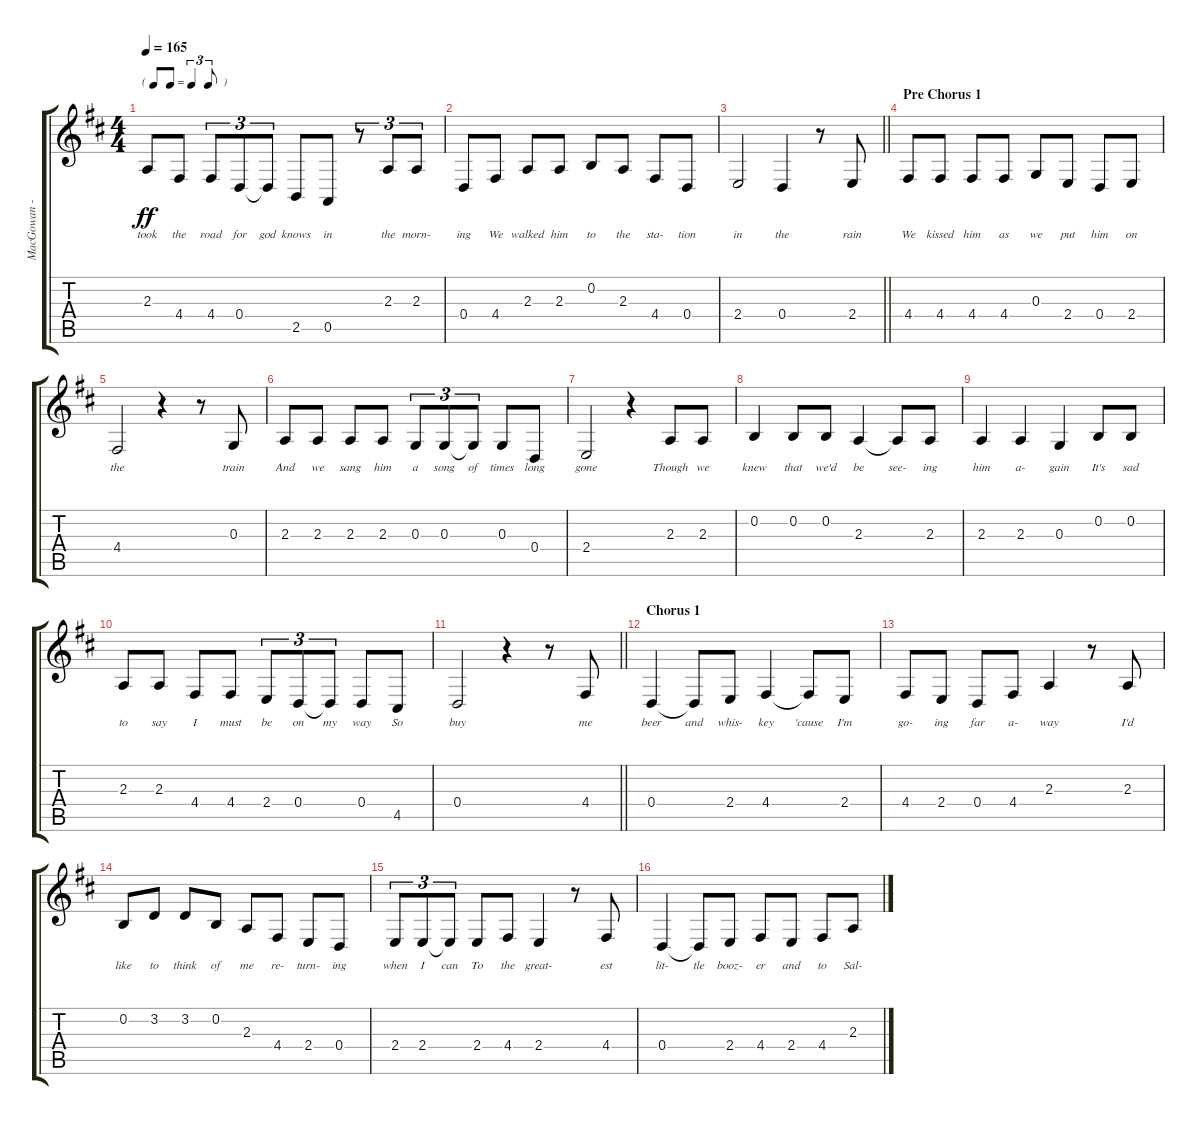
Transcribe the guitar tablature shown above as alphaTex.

\track ("MacGowan - Vocals" "MacGowan -") {instrument bassoon}
\staff {score tabs}
\tuning (E4 B3 G3 D3 A2 E2) {hide}
\ts (4 4)
\tf triplet8th
\tempo 165
\clef g2
\ks d
2.3.8{lyrics (0 "took") lyrics (1 "") lyrics (2 "") lyrics (3 "") lyrics (4 "") dy ff} 4.4.8{lyrics (0 "the") lyrics (1 "") lyrics (2 "") lyrics (3 "") lyrics (4 "")} 4.4.8{tu (3 2) lyrics (0 "road") lyrics (1 "") lyrics (2 "") lyrics (3 "") lyrics (4 "")} 0.4.8{tu (3 2) lyrics (0 "for") lyrics (1 "") lyrics (2 "") lyrics (3 "") lyrics (4 "")} 0.4{t}.8{tu (3 2) lyrics (0 "god") lyrics (1 "") lyrics (2 "") lyrics (3 "") lyrics (4 "")} 2.5.8{lyrics (0 "knows") lyrics (1 "") lyrics (2 "") lyrics (3 "") lyrics (4 "")} 0.5.8{lyrics (0 "in") lyrics (1 "") lyrics (2 "") lyrics (3 "") lyrics (4 "")} r.8{tu (3 2)} 2.3.8{tu (3 2) lyrics (0 "the") lyrics (1 "") lyrics (2 "") lyrics (3 "") lyrics (4 "")} 2.3.8{tu (3 2) lyrics (0 "morn-") lyrics (1 "") lyrics (2 "") lyrics (3 "") lyrics (4 "")} |
0.4.8{lyrics (0 "ing") lyrics (1 "") lyrics (2 "") lyrics (3 "") lyrics (4 "")} 4.4.8{lyrics (0 "We") lyrics (1 "") lyrics (2 "") lyrics (3 "") lyrics (4 "")} 2.3.8{lyrics (0 "walked") lyrics (1 "") lyrics (2 "") lyrics (3 "") lyrics (4 "")} 2.3.8{lyrics (0 "him") lyrics (1 "") lyrics (2 "") lyrics (3 "") lyrics (4 "")} 0.2.8{lyrics (0 "to") lyrics (1 "") lyrics (2 "") lyrics (3 "") lyrics (4 "")} 2.3.8{lyrics (0 "the") lyrics (1 "") lyrics (2 "") lyrics (3 "") lyrics (4 "")} 4.4.8{lyrics (0 "sta-") lyrics (1 "") lyrics (2 "") lyrics (3 "") lyrics (4 "")} 0.4.8{lyrics (0 "tion") lyrics (1 "") lyrics (2 "") lyrics (3 "") lyrics (4 "")} |
\barLineRight lightlight
2.4.2{lyrics (0 "in") lyrics (1 "") lyrics (2 "") lyrics (3 "") lyrics (4 "")} 0.4.4{lyrics (0 "the") lyrics (1 "") lyrics (2 "") lyrics (3 "") lyrics (4 "")} r.8 2.4.8{lyrics (0 "rain") lyrics (1 "") lyrics (2 "") lyrics (3 "") lyrics (4 "")} |
\section ("" "Pre Chorus 1")
4.4.8{lyrics (0 "We") lyrics (1 "") lyrics (2 "") lyrics (3 "") lyrics (4 "")} 4.4.8{lyrics (0 "kissed") lyrics (1 "") lyrics (2 "") lyrics (3 "") lyrics (4 "")} 4.4.8{lyrics (0 "him") lyrics (1 "") lyrics (2 "") lyrics (3 "") lyrics (4 "")} 4.4.8{lyrics (0 "as") lyrics (1 "") lyrics (2 "") lyrics (3 "") lyrics (4 "")} 0.3.8{lyrics (0 "we") lyrics (1 "") lyrics (2 "") lyrics (3 "") lyrics (4 "")} 2.4.8{lyrics (0 "put") lyrics (1 "") lyrics (2 "") lyrics (3 "") lyrics (4 "")} 0.4.8{lyrics (0 "him") lyrics (1 "") lyrics (2 "") lyrics (3 "") lyrics (4 "")} 2.4.8{lyrics (0 "on") lyrics (1 "") lyrics (2 "") lyrics (3 "") lyrics (4 "")} |
4.4.2{lyrics (0 "the") lyrics (1 "") lyrics (2 "") lyrics (3 "") lyrics (4 "")} r.4 r.8 0.3.8{lyrics (0 "train") lyrics (1 "") lyrics (2 "") lyrics (3 "") lyrics (4 "")} |
2.3.8{lyrics (0 "And") lyrics (1 "") lyrics (2 "") lyrics (3 "") lyrics (4 "")} 2.3.8{lyrics (0 "we") lyrics (1 "") lyrics (2 "") lyrics (3 "") lyrics (4 "")} 2.3.8{lyrics (0 "sang") lyrics (1 "") lyrics (2 "") lyrics (3 "") lyrics (4 "")} 2.3.8{lyrics (0 "him") lyrics (1 "") lyrics (2 "") lyrics (3 "") lyrics (4 "")} 0.3.8{tu (3 2) lyrics (0 "a") lyrics (1 "") lyrics (2 "") lyrics (3 "") lyrics (4 "")} 0.3.8{tu (3 2) lyrics (0 "song") lyrics (1 "") lyrics (2 "") lyrics (3 "") lyrics (4 "")} 0.3{t}.8{tu (3 2) lyrics (0 "of") lyrics (1 "") lyrics (2 "") lyrics (3 "") lyrics (4 "")} 0.3.8{lyrics (0 "times") lyrics (1 "") lyrics (2 "") lyrics (3 "") lyrics (4 "")} 0.4.8{lyrics (0 "long") lyrics (1 "") lyrics (2 "") lyrics (3 "") lyrics (4 "")} |
2.4.2{lyrics (0 "gone") lyrics (1 "") lyrics (2 "") lyrics (3 "") lyrics (4 "")} r.4 2.3.8{lyrics (0 "Though") lyrics (1 "") lyrics (2 "") lyrics (3 "") lyrics (4 "")} 2.3.8{lyrics (0 "we") lyrics (1 "") lyrics (2 "") lyrics (3 "") lyrics (4 "")} |
0.2.4{lyrics (0 "knew") lyrics (1 "") lyrics (2 "") lyrics (3 "") lyrics (4 "")} 0.2.8{lyrics (0 "that") lyrics (1 "") lyrics (2 "") lyrics (3 "") lyrics (4 "")} 0.2.8{lyrics (0 "we'd") lyrics (1 "") lyrics (2 "") lyrics (3 "") lyrics (4 "")} 2.3.4{lyrics (0 "be") lyrics (1 "") lyrics (2 "") lyrics (3 "") lyrics (4 "")} 2.3{t}.8{lyrics (0 "see-") lyrics (1 "") lyrics (2 "") lyrics (3 "") lyrics (4 "")} 2.3.8{lyrics (0 "ing") lyrics (1 "") lyrics (2 "") lyrics (3 "") lyrics (4 "")} |
2.3.4{lyrics (0 "him") lyrics (1 "") lyrics (2 "") lyrics (3 "") lyrics (4 "")} 2.3.4{lyrics (0 "a-") lyrics (1 "") lyrics (2 "") lyrics (3 "") lyrics (4 "")} 0.3.4{lyrics (0 "gain") lyrics (1 "") lyrics (2 "") lyrics (3 "") lyrics (4 "")} 0.2.8{lyrics (0 "It's") lyrics (1 "") lyrics (2 "") lyrics (3 "") lyrics (4 "")} 0.2.8{lyrics (0 "sad") lyrics (1 "") lyrics (2 "") lyrics (3 "") lyrics (4 "")} |
2.3.8{lyrics (0 "to") lyrics (1 "") lyrics (2 "") lyrics (3 "") lyrics (4 "")} 2.3.8{lyrics (0 "say") lyrics (1 "") lyrics (2 "") lyrics (3 "") lyrics (4 "")} 4.4.8{lyrics (0 "I") lyrics (1 "") lyrics (2 "") lyrics (3 "") lyrics (4 "")} 4.4.8{lyrics (0 "must") lyrics (1 "") lyrics (2 "") lyrics (3 "") lyrics (4 "")} 2.4.8{tu (3 2) lyrics (0 "be") lyrics (1 "") lyrics (2 "") lyrics (3 "") lyrics (4 "")} 0.4.8{tu (3 2) lyrics (0 "on") lyrics (1 "") lyrics (2 "") lyrics (3 "") lyrics (4 "")} 0.4{t}.8{tu (3 2) lyrics (0 "my") lyrics (1 "") lyrics (2 "") lyrics (3 "") lyrics (4 "")} 0.4.8{lyrics (0 "way") lyrics (1 "") lyrics (2 "") lyrics (3 "") lyrics (4 "")} 4.5.8{lyrics (0 "So") lyrics (1 "") lyrics (2 "") lyrics (3 "") lyrics (4 "")} |
\barLineRight lightlight
0.4.2{lyrics (0 "buy") lyrics (1 "") lyrics (2 "") lyrics (3 "") lyrics (4 "")} r.4 r.8 4.4.8{lyrics (0 "me") lyrics (1 "") lyrics (2 "") lyrics (3 "") lyrics (4 "")} |
\section ("" "Chorus 1")
0.4.4{lyrics (0 "beer") lyrics (1 "") lyrics (2 "") lyrics (3 "") lyrics (4 "")} 0.4{t}.8{lyrics (0 "and") lyrics (1 "") lyrics (2 "") lyrics (3 "") lyrics (4 "")} 2.4.8{lyrics (0 "whis-") lyrics (1 "") lyrics (2 "") lyrics (3 "") lyrics (4 "")} 4.4.4{lyrics (0 "key") lyrics (1 "") lyrics (2 "") lyrics (3 "") lyrics (4 "")} 4.4{t}.8{lyrics (0 "'cause") lyrics (1 "") lyrics (2 "") lyrics (3 "") lyrics (4 "")} 2.4.8{lyrics (0 "I'm") lyrics (1 "") lyrics (2 "") lyrics (3 "") lyrics (4 "")} |
4.4.8{lyrics (0 "go-") lyrics (1 "") lyrics (2 "") lyrics (3 "") lyrics (4 "")} 2.4.8{lyrics (0 "ing") lyrics (1 "") lyrics (2 "") lyrics (3 "") lyrics (4 "")} 0.4.8{lyrics (0 "far") lyrics (1 "") lyrics (2 "") lyrics (3 "") lyrics (4 "")} 4.4.8{lyrics (0 "a-") lyrics (1 "") lyrics (2 "") lyrics (3 "") lyrics (4 "")} 2.3.4{lyrics (0 "way") lyrics (1 "") lyrics (2 "") lyrics (3 "") lyrics (4 "")} r.8 2.3.8{lyrics (0 "I'd") lyrics (1 "") lyrics (2 "") lyrics (3 "") lyrics (4 "")} |
0.2.8{lyrics (0 "like") lyrics (1 "") lyrics (2 "") lyrics (3 "") lyrics (4 "")} 3.2.8{lyrics (0 "to") lyrics (1 "") lyrics (2 "") lyrics (3 "") lyrics (4 "")} 3.2.8{lyrics (0 "think") lyrics (1 "") lyrics (2 "") lyrics (3 "") lyrics (4 "")} 0.2.8{lyrics (0 "of") lyrics (1 "") lyrics (2 "") lyrics (3 "") lyrics (4 "")} 2.3.8{lyrics (0 "me") lyrics (1 "") lyrics (2 "") lyrics (3 "") lyrics (4 "")} 4.4.8{lyrics (0 "re-") lyrics (1 "") lyrics (2 "") lyrics (3 "") lyrics (4 "")} 2.4.8{lyrics (0 "turn-") lyrics (1 "") lyrics (2 "") lyrics (3 "") lyrics (4 "")} 0.4.8{lyrics (0 "ing") lyrics (1 "") lyrics (2 "") lyrics (3 "") lyrics (4 "")} |
2.4.8{tu (3 2) lyrics (0 "when") lyrics (1 "") lyrics (2 "") lyrics (3 "") lyrics (4 "")} 2.4.8{tu (3 2) lyrics (0 "I") lyrics (1 "") lyrics (2 "") lyrics (3 "") lyrics (4 "")} 2.4{t}.8{tu (3 2) lyrics (0 "can") lyrics (1 "") lyrics (2 "") lyrics (3 "") lyrics (4 "")} 2.4.8{lyrics (0 "To") lyrics (1 "") lyrics (2 "") lyrics (3 "") lyrics (4 "")} 4.4.8{lyrics (0 "the") lyrics (1 "") lyrics (2 "") lyrics (3 "") lyrics (4 "")} 2.4.4{lyrics (0 "great-") lyrics (1 "") lyrics (2 "") lyrics (3 "") lyrics (4 "")} r.8 4.4.8{lyrics (0 "est") lyrics (1 "") lyrics (2 "") lyrics (3 "") lyrics (4 "")} |
0.4.4{lyrics (0 "lit-") lyrics (1 "") lyrics (2 "") lyrics (3 "") lyrics (4 "")} 0.4{t}.8{lyrics (0 "tle") lyrics (1 "") lyrics (2 "") lyrics (3 "") lyrics (4 "")} 2.4.8{lyrics (0 "booz-") lyrics (1 "") lyrics (2 "") lyrics (3 "") lyrics (4 "")} 4.4.8{lyrics (0 "er") lyrics (1 "") lyrics (2 "") lyrics (3 "") lyrics (4 "")} 2.4.8{lyrics (0 "and") lyrics (1 "") lyrics (2 "") lyrics (3 "") lyrics (4 "")} 4.4.8{lyrics (0 "to") lyrics (1 "") lyrics (2 "") lyrics (3 "") lyrics (4 "")} 2.3.8{lyrics (0 "Sal-") lyrics (1 "") lyrics (2 "") lyrics (3 "") lyrics (4 "")}
